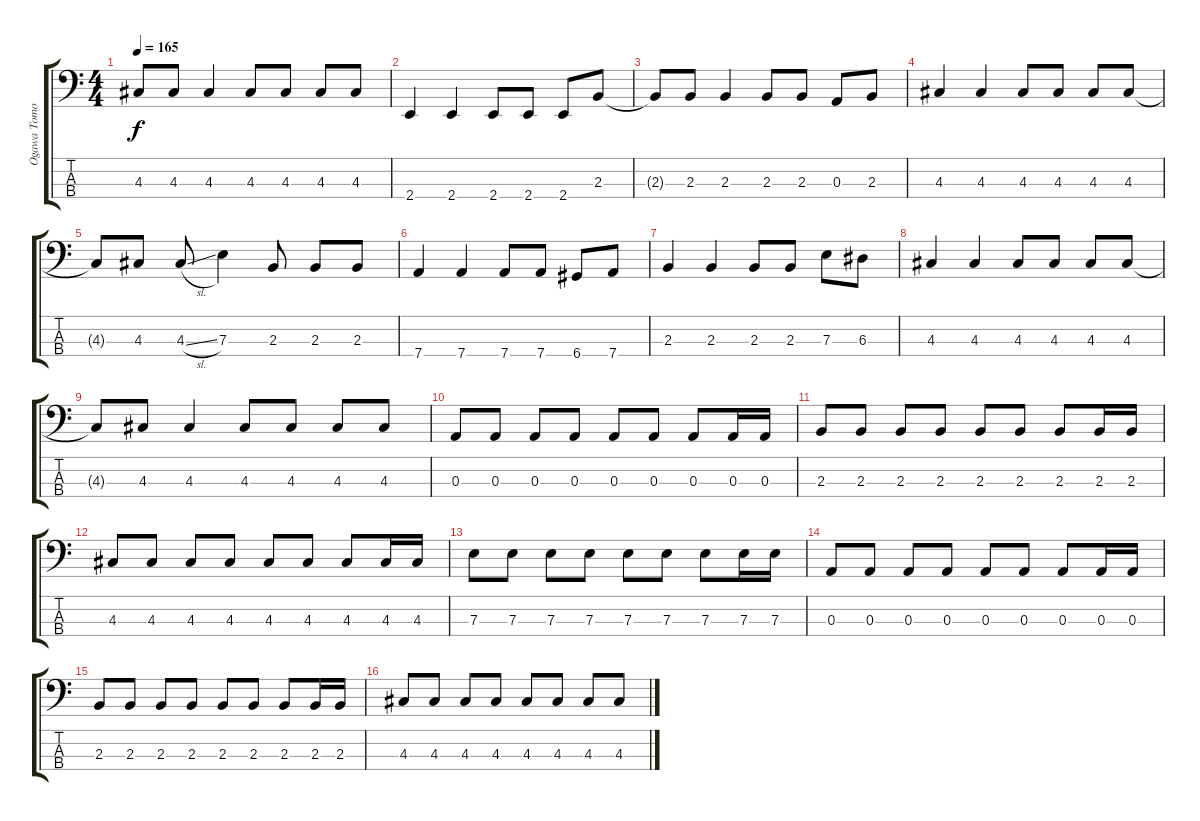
\track ("Ogawa Tomomi" "Ogawa Tomo") {instrument electricbassfinger}
\staff {score tabs}
\tuning (G2 D2 A1 D1) {hide}
\ts (4 4)
\tempo 165
\clef f4
\ks c
4.3{t}.8{dy f} 4.3.8 4.3.4 4.3.8 4.3.8 4.3.8 4.3.8 |
2.4.4 2.4.4 2.4.8 2.4.8 2.4.8 2.3.8 |
2.3{t}.8 2.3.8 2.3.4 2.3.8 2.3.8 0.3.8 2.3.8 |
4.3.4 4.3.4 4.3.8 4.3.8 4.3.8 4.3.8 |
4.3{t}.8 4.3.8 4.3{sl}.8 7.3.4 2.3.8 2.3.8 2.3.8 |
7.4.4 7.4.4 7.4.8 7.4.8 6.4.8 7.4.8 |
2.3.4 2.3.4 2.3.8 2.3.8 7.3.8 6.3.8 |
4.3.4 4.3.4 4.3.8 4.3.8 4.3.8 4.3.8 |
4.3{t}.8 4.3.8 4.3.4 4.3.8 4.3.8 4.3.8 4.3.8 |
0.3.8 0.3.8 0.3.8 0.3.8 0.3.8 0.3.8 0.3.8 0.3.16 0.3.16 |
2.3.8 2.3.8 2.3.8 2.3.8 2.3.8 2.3.8 2.3.8 2.3.16 2.3.16 |
4.3.8 4.3.8 4.3.8 4.3.8 4.3.8 4.3.8 4.3.8 4.3.16 4.3.16 |
7.3.8 7.3.8 7.3.8 7.3.8 7.3.8 7.3.8 7.3.8 7.3.16 7.3.16 |
0.3.8 0.3.8 0.3.8 0.3.8 0.3.8 0.3.8 0.3.8 0.3.16 0.3.16 |
2.3.8 2.3.8 2.3.8 2.3.8 2.3.8 2.3.8 2.3.8 2.3.16 2.3.16 |
4.3.8 4.3.8 4.3.8 4.3.8 4.3.8 4.3.8 4.3.8 4.3.8
